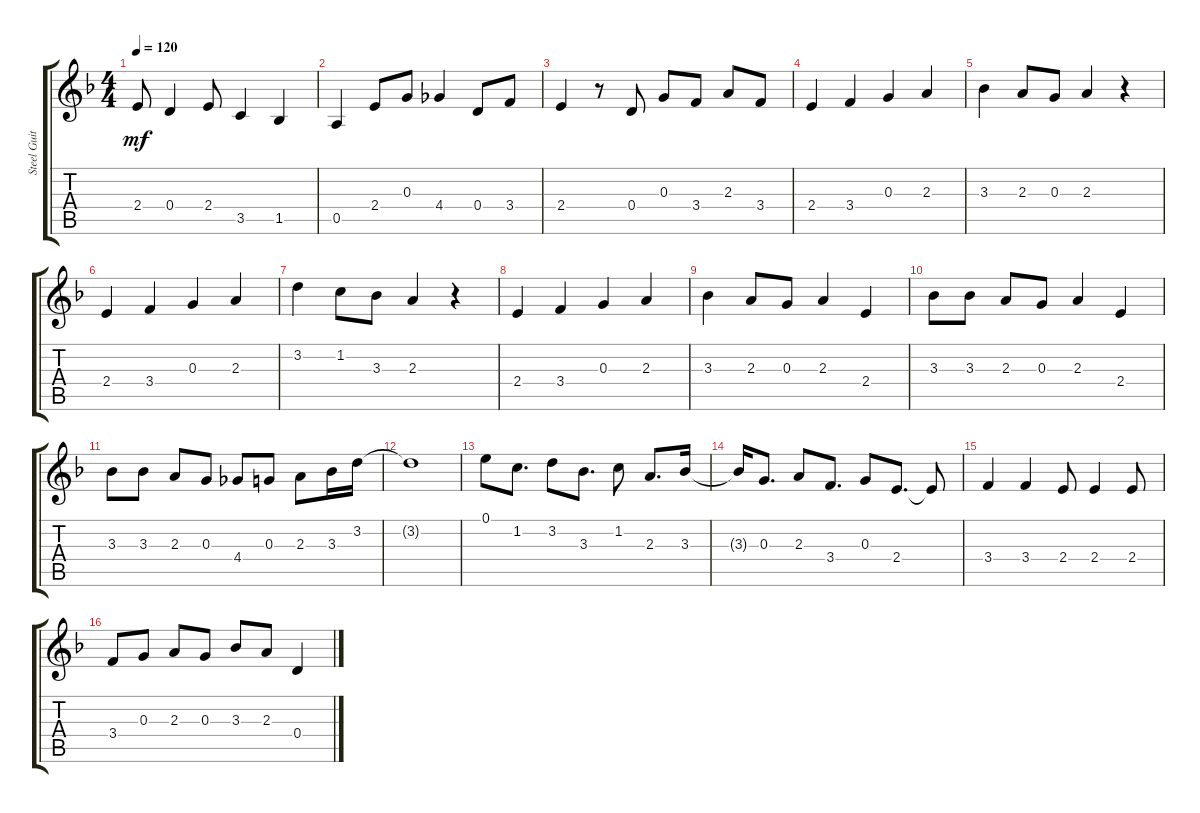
\track ("Steel Guitar" "Steel Guit") {instrument acousticguitarsteel}
\staff {score tabs}
\tuning (E4 B3 G3 D3 A2 E2) {hide}
\ts (4 4)
\tempo 120
\clef g2
\ks f
2.4{t}.8{dy mf} 0.4.4 2.4.8 3.5.4 1.5.4 |
0.5.4 2.4.8 0.3.8 4.4.4 0.4.8 3.4.8 |
2.4.4 r.8 0.4.8 0.3.8 3.4.8 2.3.8 3.4.8 |
2.4.4 3.4.4 0.3.4 2.3.4 |
3.3.4 2.3.8 0.3.8 2.3.4 r.4 |
2.4.4 3.4.4 0.3.4 2.3.4 |
3.2.4 1.2.8 3.3.8 2.3.4 r.4 |
2.4.4 3.4.4 0.3.4 2.3.4 |
3.3.4 2.3.8 0.3.8 2.3.4 2.4.4 |
3.3.8 3.3.8 2.3.8 0.3.8 2.3.4 2.4.4 |
3.3.8 3.3.8 2.3.8 0.3.8 4.4.8 0.3.8 2.3.8 3.3.16 3.2.16 |
3.2{t}.1 |
0.1.8 1.2.8{d} 3.2.8 3.3.8{d} 1.2.8 2.3.8{d} 3.3.16 |
3.3{t}.16 0.3.8{d} 2.3.8 3.4.8{d} 0.3.8 2.4.8{d} 2.4{t}.8 |
3.4.4 3.4.4 2.4.8 2.4.4 2.4.8 |
3.4.8 0.3.8 2.3.8 0.3.8 3.3.8 2.3.8 0.4.4
